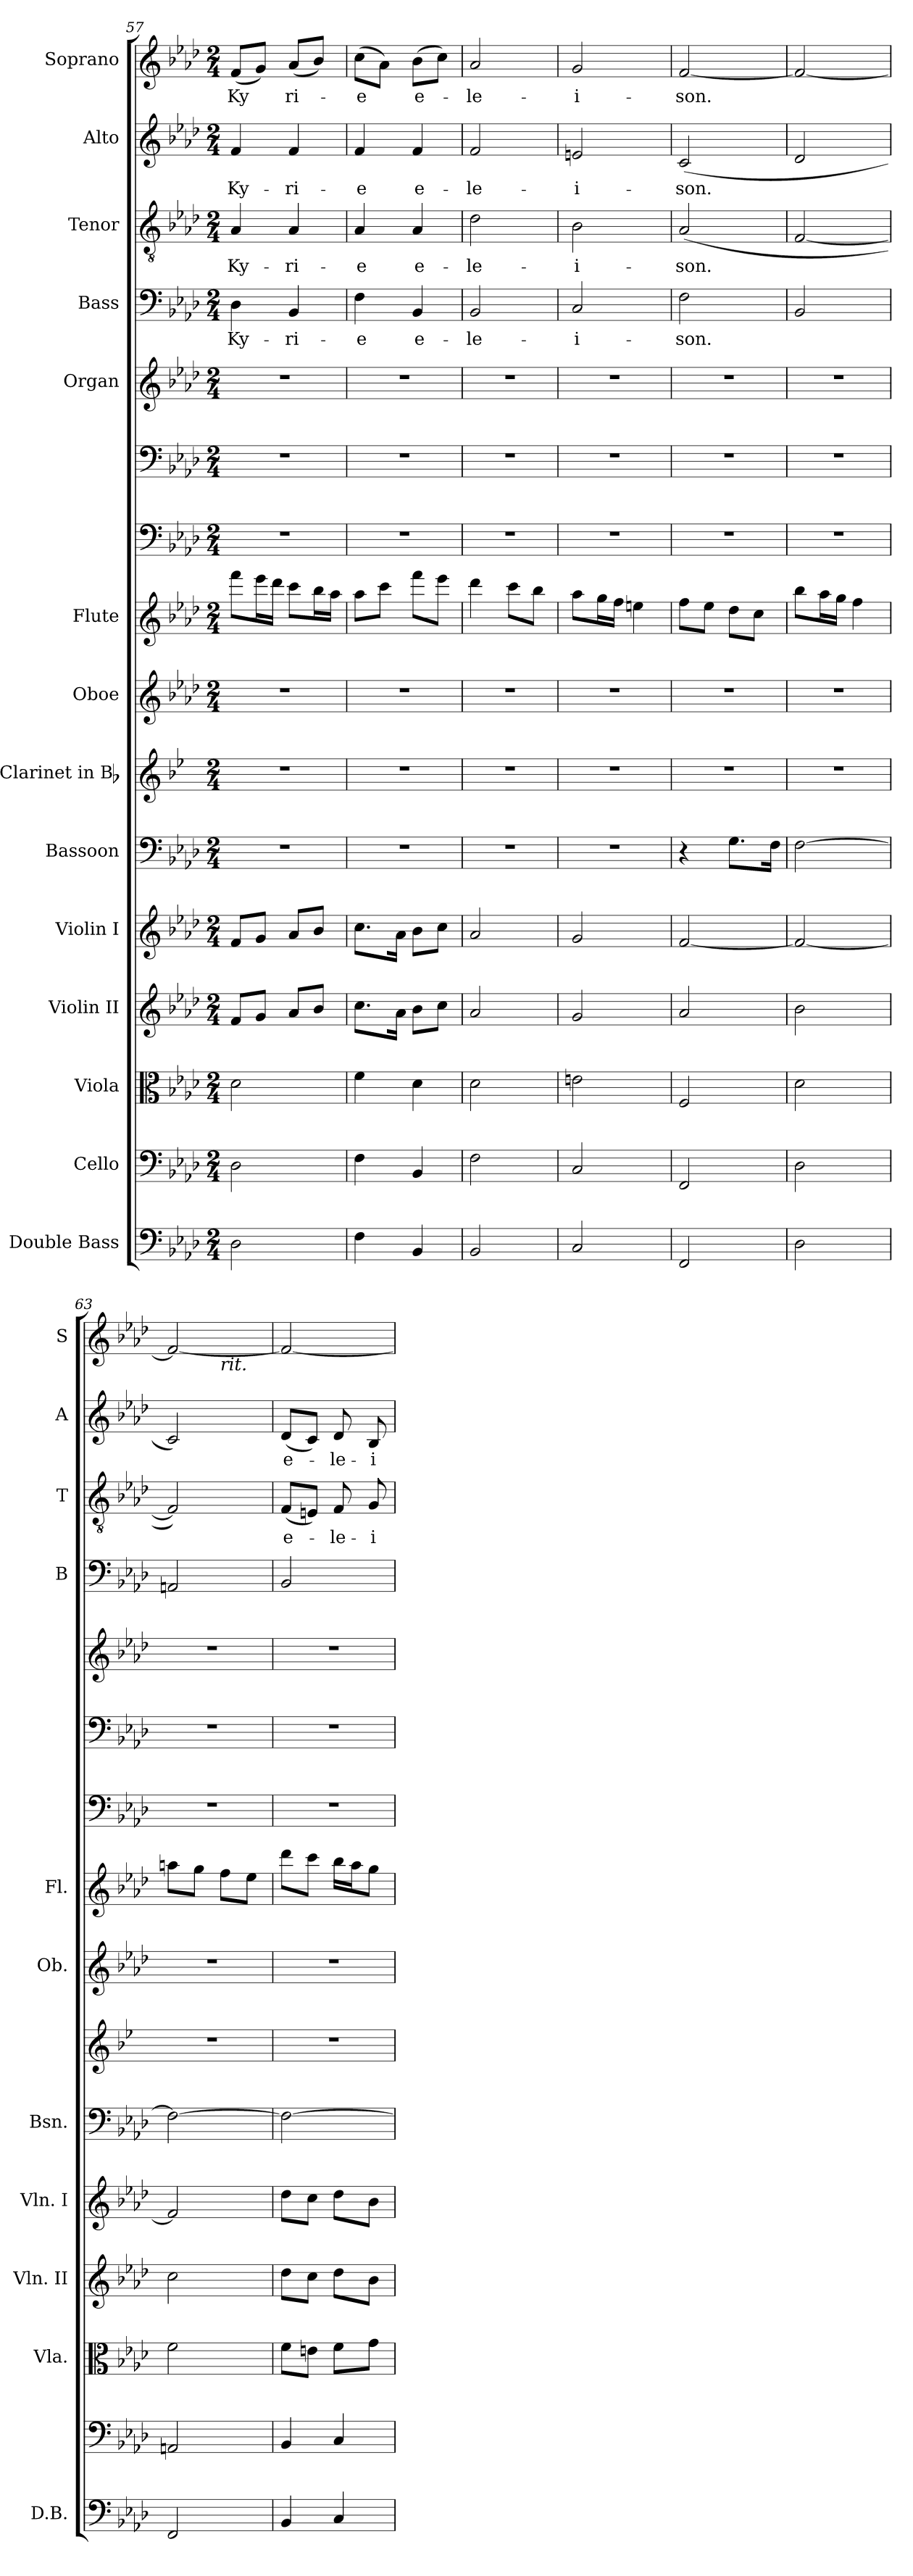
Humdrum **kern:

**kern	**kern	**kern	**kern	**kern	**kern	**kern	**kern	**kern	**kern	**kern	**kern	**kern	**text	**kern	**text	**kern	**text	**kern	**text
*part16	*part15	*part14	*part13	*part12	*part11	*part10	*part9	*part8	*part7	*part6	*part5	*part4	*part4	*part3	*part3	*part2	*part2	*part1	*part1
*staff16	*staff15	*staff14	*staff13	*staff12	*staff11	*staff10	*staff9	*staff8	*staff7	*staff6	*staff5	*staff4	*staff4	*staff3	*staff3	*staff2	*staff2	*staff1	*staff1
*I"Double Bass	*I"Cello	*I"Viola	*I"Violin II	*I"Violin I	*I"Bassoon	*I"Clarinet in Bb	*I"Oboe	*I"Flute	*	*	*I"Organ	*I"Bass	*	*I"Tenor	*	*I"Alto	*	*I"Soprano	*
*I'D.B.	*	*I'Vla.	*I'Vln. II	*I'Vln. I	*I'Bsn.	*	*I'Ob.	*I'Fl.	*	*	*	*I'B	*	*I'T	*	*I'A	*	*I'S	*
*clefF4	*clefF4	*clefC3	*clefG2	*clefG2	*clefF4	*clefG2	*clefG2	*clefG2	*clefF4	*clefF4	*clefG2	*clefF4	*	*clefGv2	*	*clefG2	*	*clefG2	*
*ITrd7c12	*	*	*	*	*	*ITrd1c2	*	*ITrd-7c-12	*	*	*	*	*	*	*	*	*	*	*
*k[b-e-a-d-]	*k[b-e-a-d-]	*k[b-e-a-d-]	*k[b-e-a-d-]	*k[b-e-a-d-]	*k[b-e-a-d-]	*k[b-e-a-d-]	*k[b-e-a-d-]	*k[b-e-a-d-]	*k[b-e-a-d-]	*k[b-e-a-d-]	*k[b-e-a-d-]	*k[b-e-a-d-]	*	*k[b-e-a-d-]	*	*k[b-e-a-d-]	*	*k[b-e-a-d-]	*
*f:	*f:	*f:	*f:	*f:	*f:	*f:	*f:	*f:	*f:	*f:	*f:	*f:	*	*f:	*	*f:	*	*f:	*
*M2/4	*M2/4	*M2/4	*M2/4	*M2/4	*M2/4	*M2/4	*M2/4	*M2/4	*M2/4	*M2/4	*M2/4	*M2/4	*	*M2/4	*	*M2/4	*	*M2/4	*
=57	=57	=57	=57	=57	=57	=57	=57	=57	=57	=57	=57	=57	=57	=57	=57	=57	=57	=57	=57
!	!	!	!	!	!	!	!	!	!	!	!	!	!LO:LY:b	!	!LO:LY:b	!	!LO:LY:b	!	!LO:LY:b
2DD-\	2D-\	2d-\	8f/L	8f/L	2r	2r	2r	8ffff\L	2r	2r	2r	4D-\	Ky-	4A-/	Ky-	4f/	Ky-	(<8f/L	Ky
.	.	.	8g/J	8g/J	.	.	.	16eeee-\L	.	.	.	.	.	.	.	.	.	8g/J)	.
.	.	.	.	.	.	.	.	16dddd-\JJ	.	.	.	.	.	.	.	.	.	.	.
!	!	!	!	!	!	!	!	!	!	!	!	!	!LO:LY:b	!	!LO:LY:b	!	!LO:LY:b	!	!LO:LY:b
.	.	.	8a-/L	8a-/L	.	.	.	8cccc\L	.	.	.	4BB-/	-ri-	4A-/	-ri-	4f/	-ri-	(<8a-/L	ri-
.	.	.	8b-/J	8b-/J	.	.	.	16bbb-\L	.	.	.	.	.	.	.	.	.	8b-/J)	.
.	.	.	.	.	.	.	.	16aaa-\JJ	.	.	.	.	.	.	.	.	.	.	.
!!LO:PB:g=z
=58	=58	=58	=58	=58	=58	=58	=58	=58	=58	=58	=58	=58	=58	=58	=58	=58	=58	=58	=58
!	!	!	!	!	!	!	!	!	!	!	!	!	!LO:LY:b	!	!LO:LY:b	!	!LO:LY:b	!	!LO:LY:b
4FF\	4F\	4f\	8.cc\L	8.cc\L	2r	2r	2r	8aaa-\L	2r	2r	2r	4F\	-e	4A-/	-e	4f/	-e	(>8cc\L	-e
.	.	.	.	.	.	.	.	8cccc\J	.	.	.	.	.	.	.	.	.	8a-\J)	.
.	.	.	16a-\Jk	16a-\Jk	.	.	.	.	.	.	.	.	.	.	.	.	.	.	.
!	!	!	!	!	!	!	!	!	!	!	!	!	!LO:LY:b	!	!LO:LY:b	!	!LO:LY:b	!	!LO:LY:b
4BBB-/	4BB-/	4d-\	8b-\L	8b-\L	.	.	.	8ffff\L	.	.	.	4BB-/	e-	4A-/	e-	4f/	e-	(>8b-\L	e-
.	.	.	8cc\J	8cc\J	.	.	.	8eeee-\J	.	.	.	.	.	.	.	.	.	8cc\J)	.
=59	=59	=59	=59	=59	=59	=59	=59	=59	=59	=59	=59	=59	=59	=59	=59	=59	=59	=59	=59
!	!	!	!	!	!	!	!	!	!	!	!	!	!LO:LY:b	!	!LO:LY:b	!	!LO:LY:b	!	!LO:LY:b
2BBB-/	2F\	2d-\	2a-/	2a-/	2r	2r	2r	4dddd-\	2r	2r	2r	2BB-/	-le-	2d-\	-le-	2f/	-le-	2a-/	-le-
.	.	.	.	.	.	.	.	8cccc\L	.	.	.	.	.	.	.	.	.	.	.
.	.	.	.	.	.	.	.	8bbb-\J	.	.	.	.	.	.	.	.	.	.	.
=60	=60	=60	=60	=60	=60	=60	=60	=60	=60	=60	=60	=60	=60	=60	=60	=60	=60	=60	=60
!	!	!	!	!	!	!	!	!	!	!	!	!	!LO:LY:b	!	!LO:LY:b	!	!LO:LY:b	!	!LO:LY:b
2CC/	2C/	2en\	2g/	2g/	2r	2r	2r	8aaa-\L	2r	2r	2r	2C/	-i-	2B-\	-i-	2en/	-i-	2g/	-i-
.	.	.	.	.	.	.	.	16ggg\L	.	.	.	.	.	.	.	.	.	.	.
.	.	.	.	.	.	.	.	16fff\JJ	.	.	.	.	.	.	.	.	.	.	.
.	.	.	.	.	.	.	.	4eeen\	.	.	.	.	.	.	.	.	.	.	.
=61	=61	=61	=61	=61	=61	=61	=61	=61	=61	=61	=61	=61	=61	=61	=61	=61	=61	=61	=61
!	!	!	!	!	!	!	!	!	!	!	!	!	!LO:LY:b	!	!LO:LY:b	!	!LO:LY:b	!	!LO:LY:b
2FFF/	2FF/	2F/	2a-/	[2f/	4r	2r	2r	8fff\L	2r	2r	2r	2F\	-son.	(<2A-/	-son.	(<2c/	-son.	[2f/	-son.
.	.	.	.	.	.	.	.	8eee-\J	.	.	.	.	.	.	.	.	.	.	.
.	.	.	.	.	8.G\L	.	.	8ddd-\L	.	.	.	.	.	.	.	.	.	.	.
.	.	.	.	.	.	.	.	8ccc\J	.	.	.	.	.	.	.	.	.	.	.
.	.	.	.	.	16F\Jk	.	.	.	.	.	.	.	.	.	.	.	.	.	.
=62	=62	=62	=62	=62	=62	=62	=62	=62	=62	=62	=62	=62	=62	=62	=62	=62	=62	=62	=62
2DD-\	2D-\	2d-\	2b-\	2f/_	[2F\	2r	2r	8bbb-\L	2r	2r	2r	2BB-/	.	[2F/	.	2d-/	.	2f/_	.
.	.	.	.	.	.	.	.	16aaa-\L	.	.	.	.	.	.	.	.	.	.	.
.	.	.	.	.	.	.	.	16ggg\JJ	.	.	.	.	.	.	.	.	.	.	.
.	.	.	.	.	.	.	.	4fff\	.	.	.	.	.	.	.	.	.	.	.
=63	=63	=63	=63	=63	=63	=63	=63	=63	=63	=63	=63	=63	=63	=63	=63	=63	=63	=63	=63
*	*	*	*	*	*	*	*	*	*	*	*	*	*	*	*	*	*	*^	*
2FFF/	2AAn/	2f\	2cc\	2f/]	2F\_	2r	2r	8aaan\L	2r	2r	2r	2AAn/	.	2F/])	.	2c/)	.	2f/_	4ryy	.
.	.	.	.	.	.	.	.	8ggg\J	.	.	.	.	.	.	.	.	.	.	.	.
!	!	!	!	!	!	!	!	!	!	!	!	!	!	!	!	!	!	!	!LO:TX:b:i:t=rit.	!
.	.	.	.	.	.	.	.	8fff\L	.	.	.	.	.	.	.	.	.	.	4ryy	.
.	.	.	.	.	.	.	.	8eee-\J	.	.	.	.	.	.	.	.	.	.	.	.
=64	=64	=64	=64	=64	=64	=64	=64	=64	=64	=64	=64	=64	=64	=64	=64	=64	=64	=64	=64	=64
!	!	!	!	!	!	!	!	!	!	!	!	!	!	!	!LO:LY:b	!	!LO:LY:b	!	!	!
*	*	*	*	*	*	*	*	*	*	*	*	*	*	*	*	*	*	*v	*v	*
4BBB-/	4BB-/	8f\L	8dd-\L	8dd-\L	2F\_	2r	2r	8dddd-\L	2r	2r	2r	2BB-/	.	(<8F/L	e-	(<8d-/L	e-	2f/_	.
.	.	8en\J	8cc\J	8cc\J	.	.	.	8cccc\J	.	.	.	.	.	8En/J)	.	8c/J)	.	.	.
!	!	!	!	!	!	!	!	!	!	!	!	!	!	!	!LO:LY:b	!	!LO:LY:b	!	!
4CC/	4C/	8f\L	8dd-\L	8dd-\L	.	.	.	16bbb-\LL	.	.	.	.	.	8F/	-le-	8d-/	-le-	.	.
.	.	.	.	.	.	.	.	16aaa-\J	.	.	.	.	.	.	.	.	.	.	.
!	!	!	!	!	!	!	!	!	!	!	!	!	!	!	!LO:LY:b	!	!LO:LY:b	!	!
.	.	8g\J	8b-\J	8b-\J	.	.	.	8ggg\J	.	.	.	.	.	8G/	-i-	8B-/	-i-	.	.
=	=	=	=	=	=	=	=	=	=	=	=	=	=	=	=	=	=	=	=
*-	*-	*-	*-	*-	*-	*-	*-	*-	*-	*-	*-	*-	*-	*-	*-	*-	*-	*-	*-
